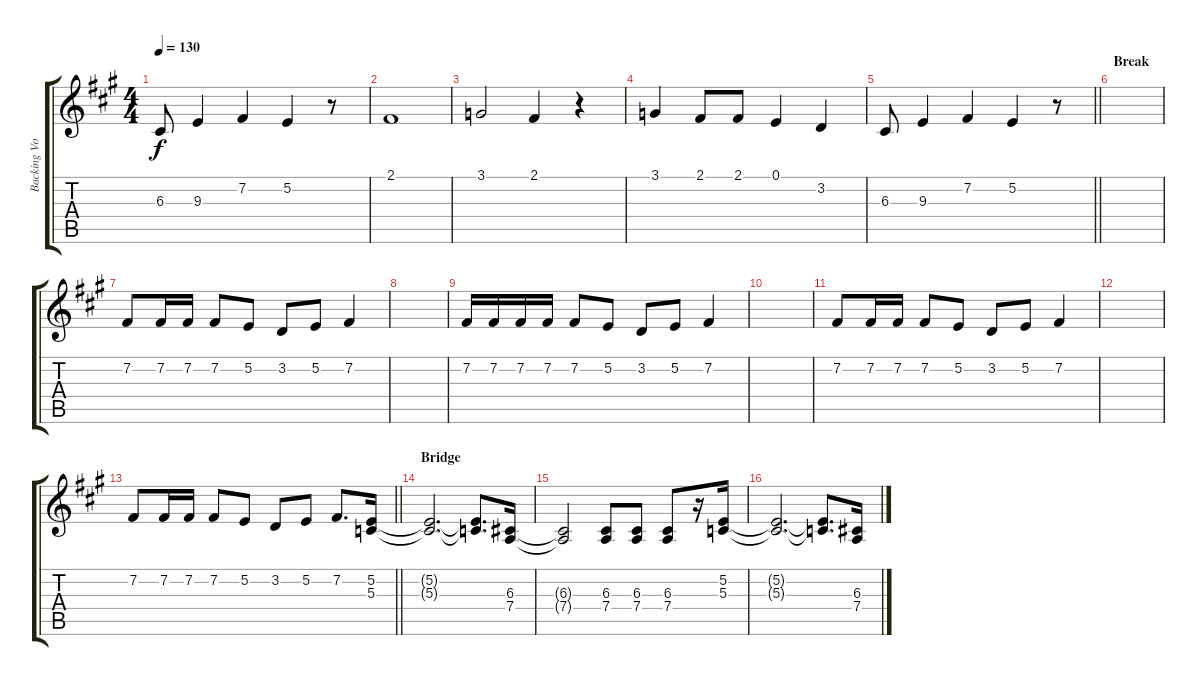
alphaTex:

\track ("Backing Vocals" "Backing Vo") {instrument lead2sawtooth}
\staff {score tabs}
\tuning (E4 B3 G3 D3 A2 E2) {hide}
\ts (4 4)
\tempo 130
\clef g2
\ks a
6.3.8{dy f} 9.3.4 7.2.4 5.2.4 r.8 |
2.1.1 |
3.1.2 2.1.4 r.4 |
3.1.4 2.1.8 2.1.8 0.1.4 3.2.4 |
\barLineRight lightlight
6.3.8 9.3.4 7.2.4 5.2.4 r.8 |
\section ("" "Break")
|
7.2.8 7.2.16 7.2.16 7.2.8 5.2.8 3.2.8 5.2.8 7.2.4 |
|
7.2.16 7.2.16 7.2.16 7.2.16 7.2.8 5.2.8 3.2.8 5.2.8 7.2.4 |
|
7.2.8 7.2.16 7.2.16 7.2.8 5.2.8 3.2.8 5.2.8 7.2.4 |
|
\barLineRight lightlight
7.2.8 7.2.16 7.2.16 7.2.8 5.2.8 3.2.8 5.2.8 7.2.8{d} (5.2 5.3).16 |
\section ("" "Bridge")
(5.2{t} 5.3{t}).2{d} (5.2{t} 5.3{t}).8{d} (6.3 7.4).16 |
(6.3{t} 7.4{t}).2 (6.3 7.4).8 (6.3 7.4).8 (6.3 7.4).8 r.16 (5.2 5.3).16 |
(5.2{t} 5.3{t}).2{d} (5.2{t} 5.3{t}).8{d} (6.3 7.4).16
